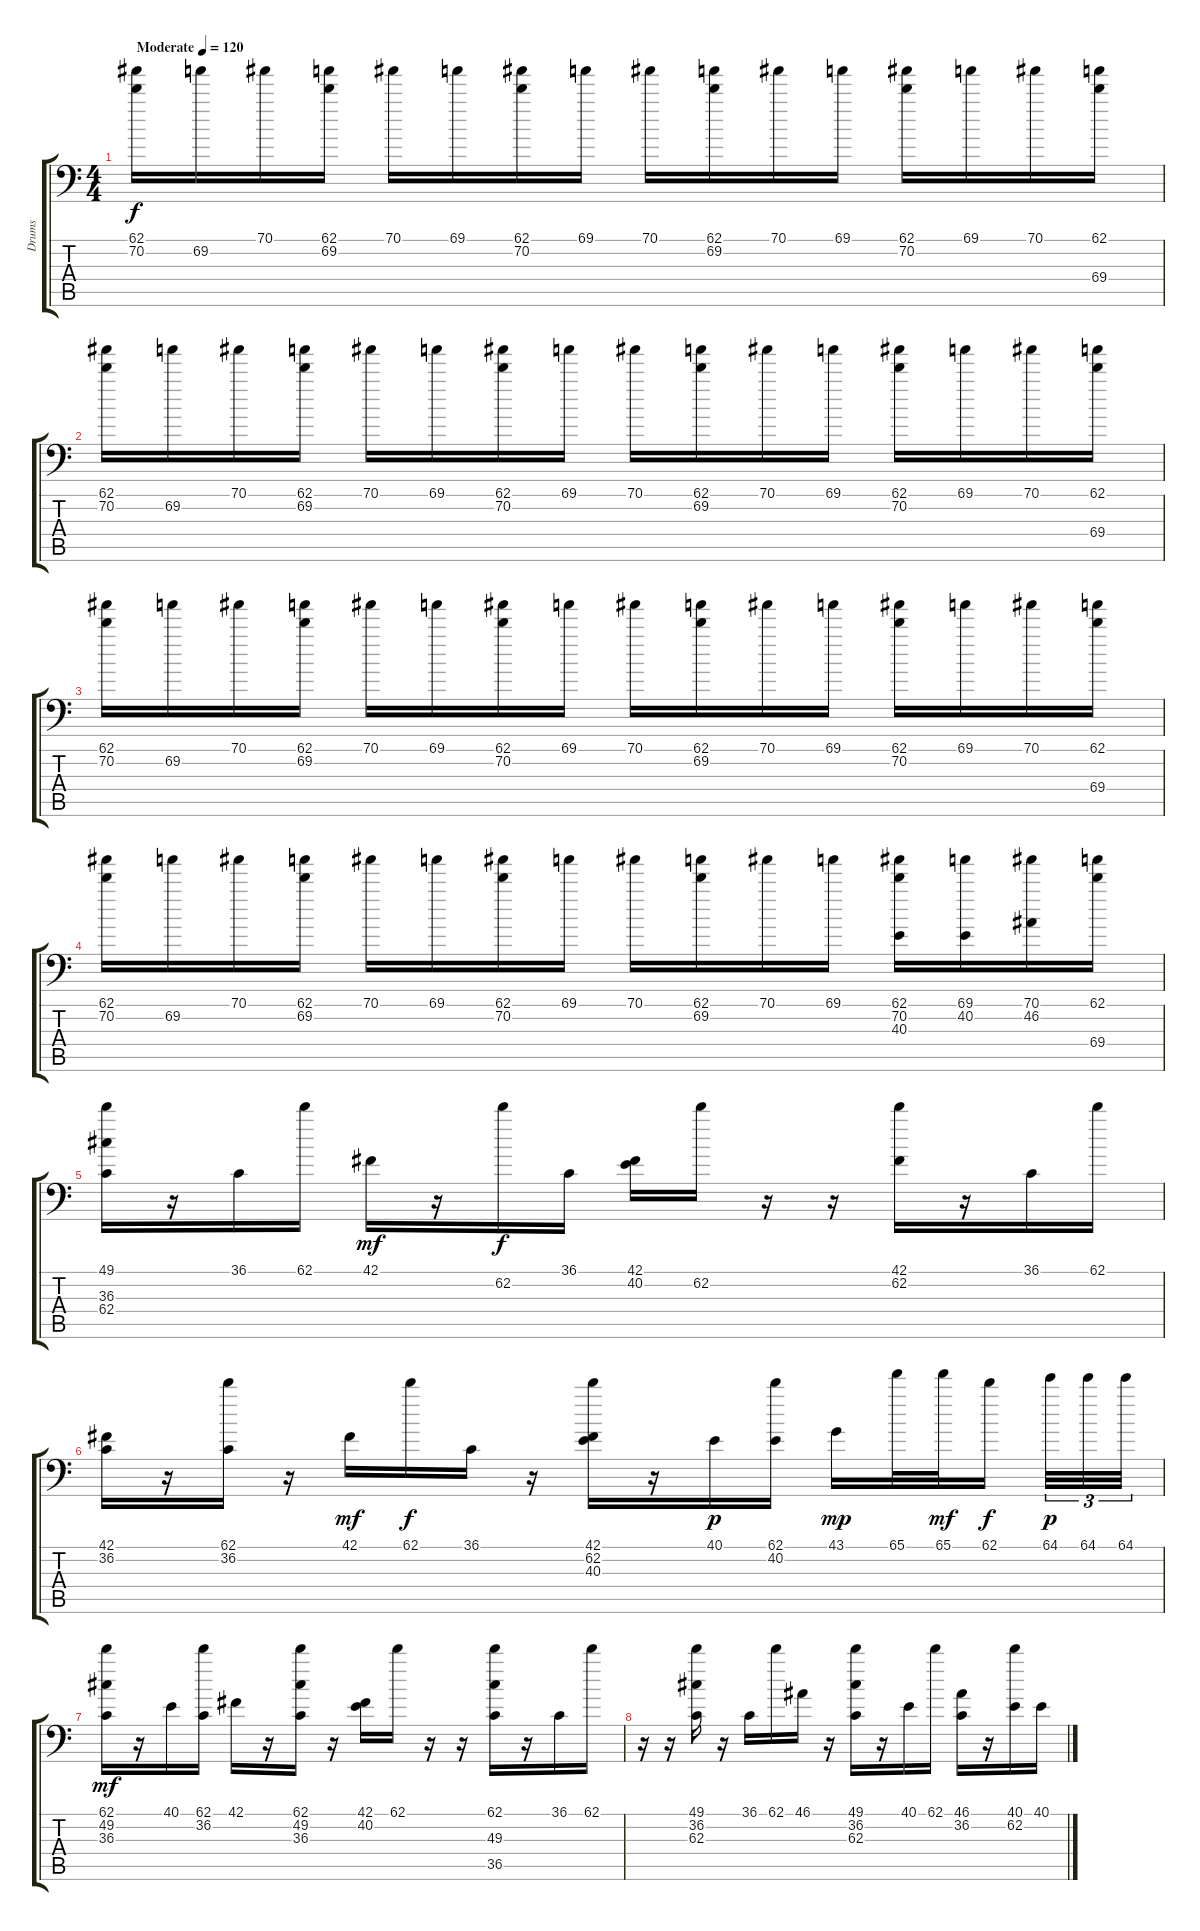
\track ("Drums" "Drums") {instrument acousticgrandpiano}
\staff {score tabs}
\tuning (C-1 C-1 C-1 C-1 C-1 C-1) {hide}
\ts (4 4)
\tempo (120 "Moderate")
\clef f4
\ks c
(62.1 70.2).16{dy f instrument acousticgrandpiano} 69.2.16 70.1.16 (62.1 69.2).16 70.1.16 69.1.16 (62.1 70.2).16 69.1.16 70.1.16 (62.1 69.2).16 70.1.16 69.1.16 (62.1 70.2).16 69.1.16 70.1.16 (62.1 69.4).16 |
(62.1 70.2).16 69.2.16 70.1.16 (62.1 69.2).16 70.1.16 69.1.16 (62.1 70.2).16 69.1.16 70.1.16 (62.1 69.2).16 70.1.16 69.1.16 (62.1 70.2).16 69.1.16 70.1.16 (62.1 69.4).16 |
(62.1 70.2).16 69.2.16 70.1.16 (62.1 69.2).16 70.1.16 69.1.16 (62.1 70.2).16 69.1.16 70.1.16 (62.1 69.2).16 70.1.16 69.1.16 (62.1 70.2).16 69.1.16 70.1.16 (62.1 69.4).16 |
(62.1 70.2).16 69.2.16 70.1.16 (62.1 69.2).16 70.1.16 69.1.16 (62.1 70.2).16 69.1.16 70.1.16 (62.1 69.2).16 70.1.16 69.1.16 (62.1 70.2 40.3).16 (69.1 40.2).16 (70.1 46.2).16 (62.1 69.4).16 |
(49.1 36.3 62.4).16 r.16 36.1.16 62.1.16 42.1.16{dy mf} r.16 62.2.16{dy f} 36.1.16 (42.1 40.2).16 62.2.16 r.16 r.16 (42.1 62.2).16 r.16 36.1.16 62.1.16 |
(42.1 36.2).16 r.16 (62.1 36.2).16 r.16 42.1.16{dy mf} 62.1.16{dy f} 36.1.16 r.16 (42.1 62.2 40.3).16 r.16 40.1.16{dy p} (62.1 40.2).16 43.1.16{dy mp} 65.1.32 65.1.32{dy mf} 62.1.16{dy f} 64.1.32{tu (3 2) dy p} 64.1.32{tu (3 2)} 64.1.32{tu (3 2)} |
(62.1 49.2 36.3).16{dy mf} r.16 40.1.16 (62.1 36.2).16 42.1.16 r.16 (62.1 49.2 36.3).16 r.16 (42.1 40.2).16 62.1.16 r.16 r.16 (62.1 49.3 36.5).16 r.16 36.1.16 62.1.16 |
r.16 r.16 (49.1 36.2 62.3).16 r.16 36.1.16 62.1.16 46.1.16 r.16 (49.1 36.2 62.3).16 r.16 40.1.16 62.1.16 (46.1 36.2).16 r.16 (40.1 62.2).16 40.1.16
